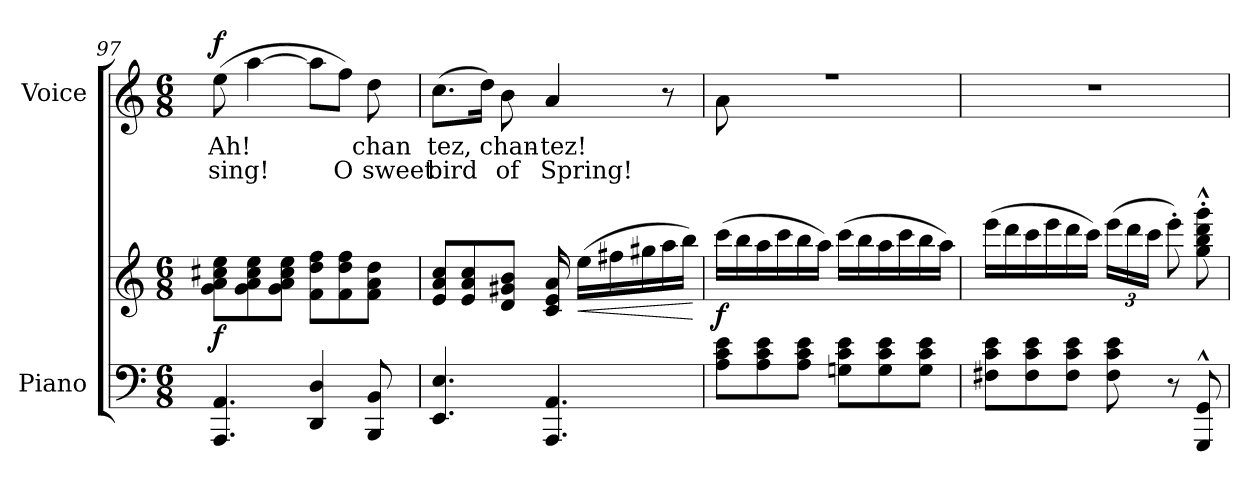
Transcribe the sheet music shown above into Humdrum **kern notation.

**kern	**kern	**dynam	**kern	**text	**text	**dynam
*part2	*part2	*part2	*part1	*part1	*part1	*part1
*staff3	*staff2	*staff2/3	*staff1	*staff1	*staff1	*staff1
*I"Piano	*	*	*I"Voice	*	*	*
*I'Pno	*	*	*	*	*	*
*clefF4	*clefG2	*	*clefG2	*	*	*
*k[]	*k[]	*	*k[]	*	*	*
*M6/8	*M6/8	*	*M6/8	*	*	*
=97	=97	=97	=97	=97	=97	=97
!	!	!LO:DY:b	!	!	!	!LO:DY:a
4.AAA/ 4.AA/	8g\ 8a\ 8cc#X\ 8ee\L	f	(8ee\	Ah!	sing!	f
.	8g\ 8a\ 8cc#\ 8ee\	.	[4aa\	.	.	.
.	8g\ 8a\ 8cc#\ 8ee\J	.	.	.	.	.
4DD/ 4D/	8f\ 8dd\ 8ff\L	.	8aa\L]	.	.	.
.	8f\ 8dd\ 8ff\	.	8ff\J)	.	O	.
8BBB/ 8BB/	8f\ 8a\ 8dd\J	.	8dd\	-chan	sweet	.
=98	=98	=98	=98	=98	=98	=98
4.EE/ 4.E/	8e/ 8a/ 8cc/L	.	(8.cc\L	tez,	bird	.
.	8e/ 8a/ 8cc/	.	.	.	.	.
.	.	.	16dd\Jk)	.	.	.
.	8d/ 8g#X/ 8b/J	.	8b\	chan-	of	.
4.AAA/ 4.AA/	16c/ 16e/ 16a/	.	4a/	-tez!	Spring!	.
!	!	!LO:HP:b	!	!	!	!
.	(16ee\LL	<	.	.	.	.
.	16ff#X\	.	.	.	.	.
.	16gg#X\	.	.	.	.	.
.	16aa\	.	8r	.	.	.
.	16bb\JJ)	.	.	.	.	.
.	.	[	.	.	.	.
=99	=99	=99	=99	=99	=99	=99
*	*	*	*^	*	*	*
!	!	!LO:DY:b	!	!	!	!	!
8A\ 8c\ 8e\L	(16ccc\LL	f	2.r	8a	.	.	.
.	16bb\	.	.	.	.	.	.
8A\ 8c\ 8e\	16aa\	.	.	8ryy	.	.	.
.	16ccc\	.	.	.	.	.	.
8A\ 8c\ 8e\J	16bb\	.	.	2ryy	.	.	.
.	16aa\JJ)	.	.	.	.	.	.
8Gn\ 8c\ 8e\L	(16ccc\LL	.	.	.	.	.	.
.	16bb\	.	.	.	.	.	.
8G\ 8c\ 8e\	16aa\	.	.	.	.	.	.
.	16ccc\	.	.	.	.	.	.
8G\ 8c\ 8e\J	16bb\	.	.	.	.	.	.
.	16aa\JJ)	.	.	.	.	.	.
*	*	*	*v	*v	*	*	*
=100	=100	=100	=100	=100	=100	=100
8F#X\ 8c\ 8e\L	(16eee\LL	.	2.r	.	.	.
.	16ddd\	.	.	.	.	.
8F#\ 8c\ 8e\	16ccc\	.	.	.	.	.
.	16eee\	.	.	.	.	.
8F#\ 8c\ 8e\J	16ddd\	.	.	.	.	.
.	16ccc\JJ)	.	.	.	.	.
8F#\ 8c\ 8e\	(24eee\LL	.	.	.	.	.
.	24ddd\	.	.	.	.	.
.	24ccc\JJ	.	.	.	.	.
8r	8eee'\)	.	.	.	.	.
!	!	!LO:DY:b	!	!	!	!
8GGG/^^ 8GG/^^	8gg\'^^ 8bb\'^^ 8ddd\'^^ 8ggg\'^^	other-dynamics	.	.	.	.
=	=	=	=	=	=	=
*-	*-	*-	*-	*-	*-	*-
